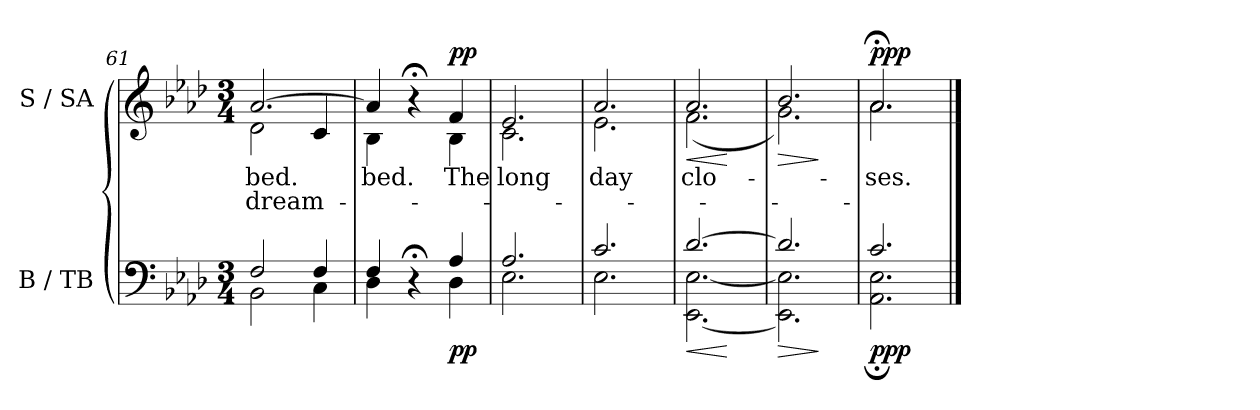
**kern	**dynam	**kern	**text	**text	**dynam
*part2	*part2	*part1	*part1	*part1	*part1
*staff2	*staff2	*staff1	*staff1	*staff1	*staff1
*I"B / TB	*	*I"S / SA	*	*	*
*I'B / TB	*	*I'S / SA	*	*	*
*clefF4	*	*clefG2	*	*	*
*k[b-e-a-d-]	*	*k[b-e-a-d-]	*	*	*
*A-:	*	*A-:	*	*	*
*M3/4	*	*M3/4	*	*	*
=61	=61	=61	=61	=61	=61
*^	*	*	*	*	*
!	!	!	!	!LO:LY:a:color=#000000	!LO:LY:b:color=#000000	!
*	*	*	*^	*	*	*
2Fi/	2BB-i\	.	[2.a-i/	2d-i\	bed.	dream-	.
4Fi/	4Ci\	.	.	4ci/	.	.	.
=62	=62	=62	=62	=62	=62	=62	=62
!	!	!	!	!	!LO:LY:b:color=#000000	!	!
4Fi/	4D-i\	.	4a-i/]	4B-i\	bed.	.	.
4r;	4ryy	.	4r;	4ryy	.	.	.
!	!	!	!	!	!LO:LY:b:color=#000000	!	!
4A-i/	4D-i\	pp	4fi/	4B-i\	The	.	pp
=63	=63	=63	=63	=63	=63	=63	=63
!	!	!	!	!	!LO:LY:b:color=#000000	!	!
2.A-i/	2.E-i\	.	2.e-i/	2.ci\	long	.	.
=64	=64	=64	=64	=64	=64	=64	=64
!	!	!	!	!	!LO:LY:b:color=#000000	!	!
2.ci/	2.E-i\	.	2.a-i/	2.e-i\	day	.	.
=65	=65	=65	=65	=65	=65	=65	=65
!	!	!LO:HP:b	!	!	!	!	!
!	!	!	!	!	!LO:LY:b:color=#000000	!	!LO:HP:b
[2.d-i/	[2.EE-i\ [2.E-i	<	2.a-i/	(2.fi\	clo-	.	<
*v	*v	*	*	*	*	*	*
*	*	*v	*v	*	*	*
.	[	.	.	.	[
=66	=66	=66	=66	=66	=66
!	!LO:HP:b	!	!	!	!LO:HP:b
*^	*	*^	*	*	*
2.d-i/]	2.EE-i\] 2.E-i]	>	2.b-i/	2.gi\)	.	.	>
*v	*v	*	*	*	*	*	*
*	*	*v	*v	*	*	*
.	]	.	.	.	]
=67	=67	=67	=67	=67	=67
*^	*	*	*	*	*
!	!	!	!	!LO:LY:b:color=#000000	!	!
*	*	*	*^	*	*	*
2.ci/	2.AA-i\; 2.E-i;	ppp	2.a-;i/	2.a-i\	-ses.	.	ppp
*v	*v	*	*	*	*	*	*
*	*	*v	*v	*	*	*
==	==	==	==	==	==
*-	*-	*-	*-	*-	*-
